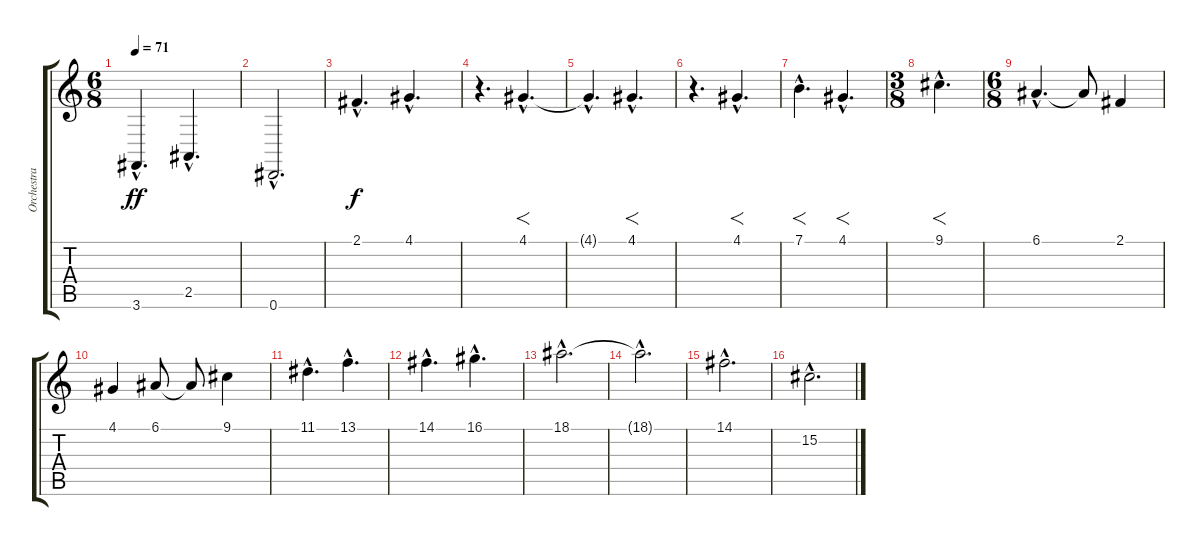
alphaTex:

\track ("Orchestra" "Orchestra") {instrument stringensemble1}
\staff {score tabs}
\tuning (E4 Bb3 Gb3 Db3 Ab2 Eb2) {hide}
\ts (6 8)
\tempo 71
\clef g2
\ks c
3.6{hac}.4{d dy ff} 2.5{hac}.4{d} |
0.6{hac}.2{d} |
2.1{hac}.4{d dy f} 4.1{hac}.4{d} |
r.4{d} 4.1{hac}.4{f d} |
4.1{hac t}.4{d} 4.1{hac}.4{f d} |
r.4{d} 4.1{hac}.4{f d} |
7.1{hac}.4{f d} 4.1{hac}.4{f d} |
\ts (3 8)
9.1{hac}.4{f d} |
\ts (6 8)
6.1{hac}.4{d} 6.1{t}.8 2.1.4 |
4.1.4 6.1.8 6.1{t}.8 9.1.4 |
11.1{hac}.4{d} 13.1{hac}.4{d} |
14.1{hac}.4{d} 16.1{hac}.4{d} |
18.1{hac}.2{d} |
18.1{hac t}.2{d} |
14.1{hac}.2{d} |
15.2{hac}.2{d}
